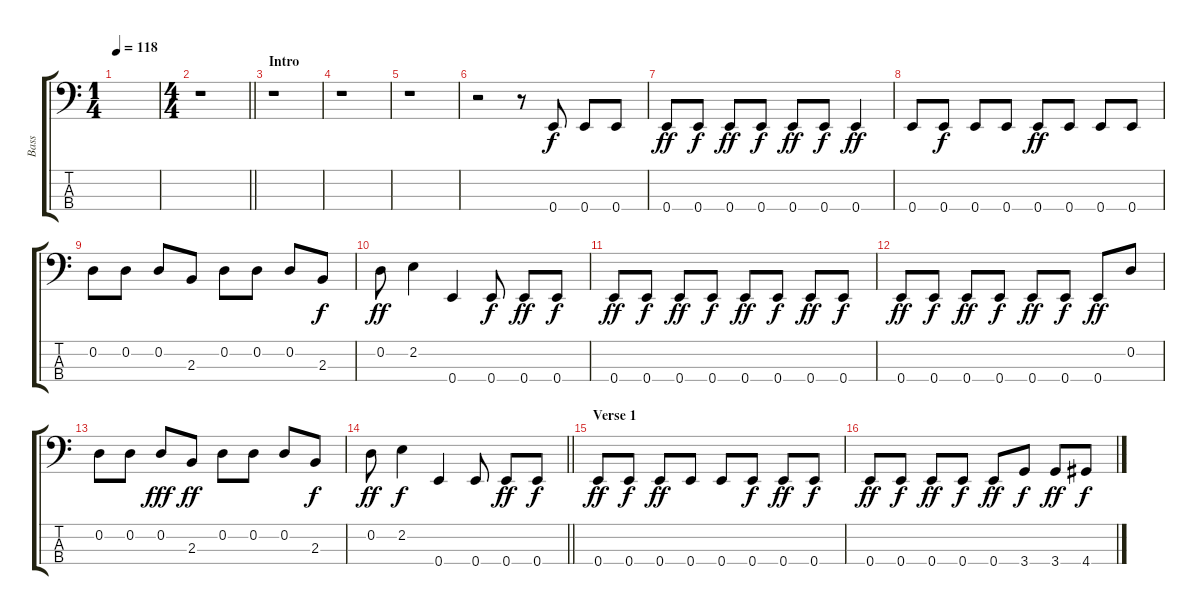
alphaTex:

\track ("Bass" "Bass") {instrument electricbassfinger}
\staff {score tabs}
\tuning (G2 D2 A1 E1) {hide}
\ts (1 4)
\tempo 118
\clef f4
\ks c
|
\ts (4 4)
\barLineRight lightlight
r.1 |
\section ("" "Intro")
r.1 |
r.1 |
r.1 |
r.2 r.8 0.4.8 0.4.8 0.4.8{dy f} |
0.4.8{dy ff} 0.4.8{dy f} 0.4.8{dy ff} 0.4.8{dy f} 0.4.8{dy ff} 0.4.8{dy f} 0.4.4{dy ff} |
0.4.8 0.4.8{dy f} 0.4.8 0.4.8 0.4.8{dy ff} 0.4.8 0.4.8 0.4.8 |
0.2.8 0.2.8 0.2.8 2.3.8 0.2.8 0.2.8 0.2.8 2.3.8{dy f} |
0.2.8{dy ff} 2.2.4 0.4.4 0.4.8{dy f} 0.4.8{dy ff} 0.4.8{dy f} |
0.4.8{dy ff} 0.4.8{dy f} 0.4.8{dy ff} 0.4.8{dy f} 0.4.8{dy ff} 0.4.8{dy f} 0.4.8{dy ff} 0.4.8{dy f} |
0.4.8{dy ff} 0.4.8{dy f} 0.4.8{dy ff} 0.4.8{dy f} 0.4.8{dy ff} 0.4.8{dy f} 0.4.8{dy ff} 0.2.8 |
0.2.8 0.2.8 0.2.8{dy fff} 2.3.8{dy ff} 0.2.8 0.2.8 0.2.8 2.3.8{dy f} |
\barLineRight lightlight
0.2.8{dy ff} 2.2.4{dy f} 0.4.4 0.4.8 0.4.8{dy ff} 0.4.8{dy f} |
\section ("" "Verse 1")
0.4.8{dy ff} 0.4.8{dy f} 0.4.8{dy ff} 0.4.8 0.4.8 0.4.8{dy f} 0.4.8{dy ff} 0.4.8{dy f} |
0.4.8{dy ff} 0.4.8{dy f} 0.4.8{dy ff} 0.4.8{dy f} 0.4.8{dy ff} 3.4.8{dy f} 3.4.8{dy ff} 4.4.8{dy f}
